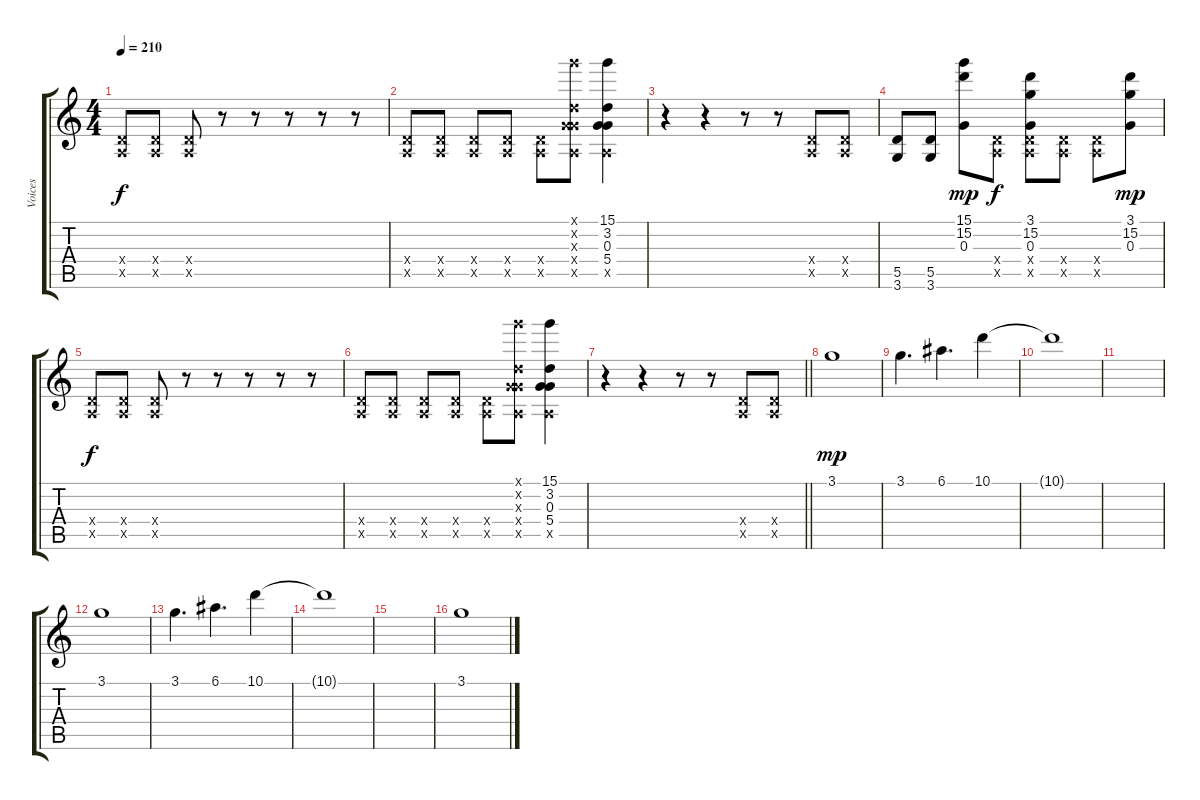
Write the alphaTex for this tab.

\track ("Voices " "Voices ") {instrument overdrivenguitar}
\staff {score tabs}
\tuning (E4 B3 G3 D3 A2 E2) {hide}
\ts (4 4)
\tempo 210
\clef g2
\ks c
(0.4{x} 0.5{x}).8{dy f} (0.4{x} 0.5{x}).8 (0.4{x} 0.5{x}).8 r.8 r.8 r.8 r.8 r.8 |
(0.4{x} 0.5{x}).8 (0.4{x} 0.5{x}).8 (0.4{x} 0.5{x}).8 (0.4{x} 0.5{x}).8 (0.4{x} 0.5{x}).8 (15.1{x} 3.2{x} 0.3{x} 5.4{x} 0.5{x}).8 (15.1 3.2 0.3 5.4 0.5{x}).4 |
r.4 r.4 r.8 r.8 (0.4{x} 0.5{x}).8 (0.4{x} 0.5{x}).8 |
(5.5 3.6).8 (5.5 3.6).8 (15.1 15.2 0.3).8{dy mp} (0.4{x} 0.5{x}).8{dy f} (3.1 15.2 0.3 0.4{x} 0.5{x}).8 (0.4{x} 0.5{x}).8 (0.4{x} 0.5{x}).8 (3.1 15.2 0.3).8{dy mp} |
(0.4{x} 0.5{x}).8{dy f} (0.4{x} 0.5{x}).8 (0.4{x} 0.5{x}).8 r.8 r.8 r.8 r.8 r.8 |
(0.4{x} 0.5{x}).8 (0.4{x} 0.5{x}).8 (0.4{x} 0.5{x}).8 (0.4{x} 0.5{x}).8 (0.4{x} 0.5{x}).8 (15.1{x} 3.2{x} 0.3{x} 5.4{x} 0.5{x}).8 (15.1 3.2 0.3 5.4 0.5{x}).4 |
\barLineRight lightlight
r.4 r.4 r.8 r.8 (0.4{x} 0.5{x}).8 (0.4{x} 0.5{x}).8 |
3.1.1{dy mp} |
3.1.4{d} 6.1.4{d} 10.1.4 |
10.1{t}.1 |
|
3.1.1 |
3.1.4{d} 6.1.4{d} 10.1.4 |
10.1{t}.1 |
|
3.1.1
